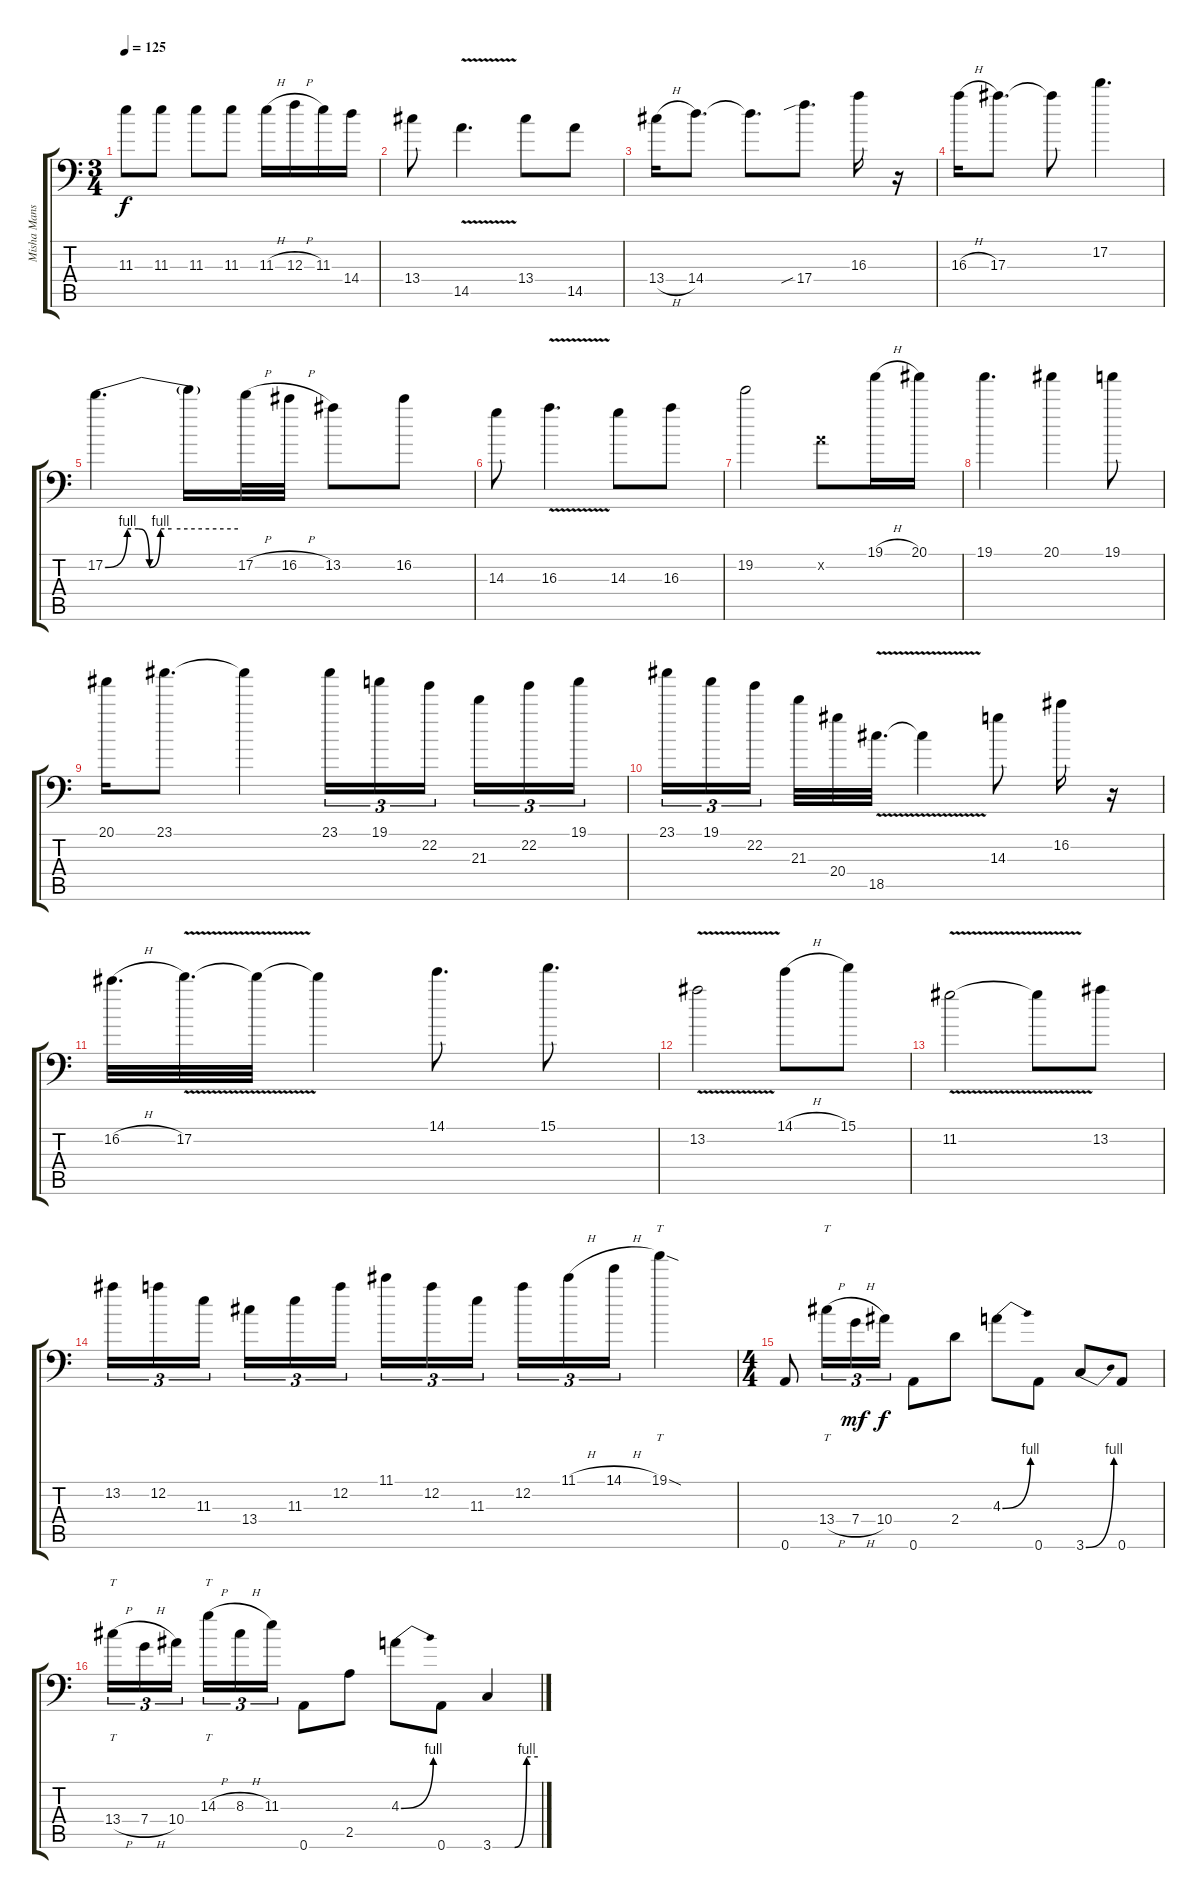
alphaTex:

\track ("Misha Mansoor" "Misha Mans") {instrument distortionguitar}
\staff {score tabs}
\tuning (D4 A3 F3 C3 G2 A1) {hide}
\ts (3 4)
\tempo 125
\clef f4
\ks c
11.3.8{dy f} 11.3.8{instrument electricguitarmuted} 11.3.8{instrument overdrivenguitar} 11.3.8{instrument electricguitarmuted} 11.3{h}.16{instrument overdrivenguitar} 12.3{h}.16 11.3.16 14.4.16 |
13.4.8 14.5{v}.4{d} 13.4.8 14.5.8 |
13.4{h}.16 14.4.8{d} 14.4{t}.8{d} 17.4{sib}.8{d} 16.3.16 r.16 |
16.3{h}.16 17.3.8{d} 17.3{t}.8 17.2.4{d} |
17.2{be (custom 0 0 10 4 15 4 20 0 25 4 30 4 60 4)}.4{d} 17.2{t}.16 17.2{h}.32 16.2{h}.32 13.2.8 16.2.8 |
14.3.8 16.3{v}.4{d} 14.3.8 16.3.8 |
19.2.2 0.2{x}.8 19.1{h}.16 20.1.16 |
19.1.4{d} 20.1.4 19.1.8 |
20.1.16 23.1.8{d} 23.1{t}.4 23.1.16{tu (3 2)} 19.1.16{tu (3 2)} 22.2.16{tu (3 2) beam splitsecondary} 21.3.16{tu (3 2)} 22.2.16{tu (3 2)} 19.1.16{tu (3 2)} |
23.1.16{tu (3 2)} 19.1.16{tu (3 2)} 22.2.16{tu (3 2) beam splitsecondary} 21.3.32 20.4.32 18.5{v}.32{d} 18.5{t}.4 14.3.8 16.2.16 r.16 |
16.2{h}.32{d} 17.2{v}.32{d} 17.2{t}.32 17.2{t}.4 14.1.8{d} 15.1.8{d} |
13.2{v}.2 14.1{h}.8 15.1.8 |
11.2{v}.2 11.2{t}.8 13.2.8 |
13.2.16{tu (3 2)} 12.2.16{tu (3 2)} 11.3.16{tu (3 2) beam splitsecondary} 13.4.16{tu (3 2)} 11.3.16{tu (3 2)} 12.2.16{tu (3 2)} 11.1.16{tu (3 2)} 12.2.16{tu (3 2)} 11.3.16{tu (3 2) beam splitsecondary} 12.2.16{tu (3 2)} 11.1{h}.16{tu (3 2)} 14.1{h}.16{tu (3 2)} 19.1{sod}.4{tt} |
\ts (4 4)
0.6.8{instrument distortionguitar} 13.4{h}.16{tt tu (3 2)} 7.4{h}.16{tu (3 2) dy mf} 10.4.16{tu (3 2) dy f} 0.6.8 2.4.8 4.3{be (bend 0 0 60 4)}.8{instrument guitarharmonics} 0.6.8{instrument distortionguitar} 3.6{be (bend 0 0 60 4)}.8{instrument guitarharmonics} 0.6.8{instrument distortionguitar} |
13.4{h}.16{tt tu (3 2)} 7.4{h}.16{tu (3 2)} 10.4.16{tu (3 2) beam splitsecondary} 14.3{h}.16{tt tu (3 2)} 8.3{h}.16{tu (3 2)} 11.3.16{tu (3 2)} 0.6.8 2.5.8 4.3{be (bend 0 0 60 4)}.8{instrument guitarharmonics} 0.6.8{instrument distortionguitar} 3.6{be (custom 0 0 15 0 29 0 45 4 60 4)}.4{instrument guitarharmonics}
